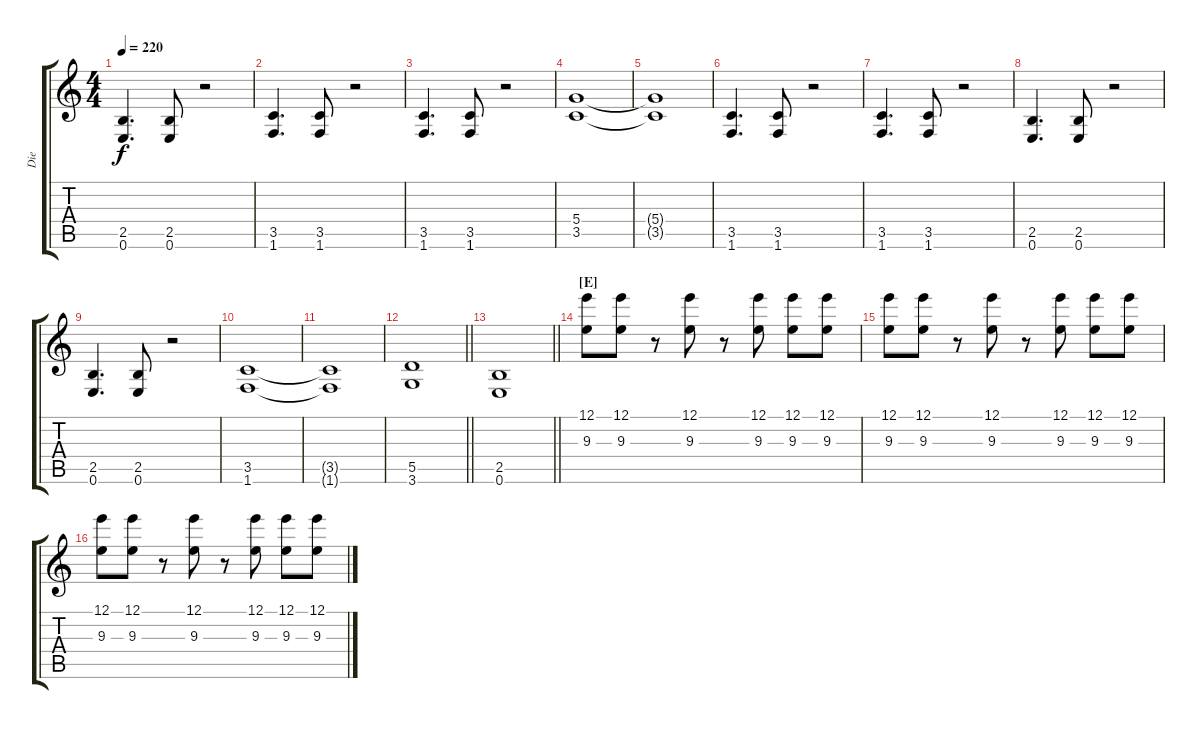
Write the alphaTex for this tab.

\track ("Die" "Die") {instrument overdrivenguitar}
\staff {score tabs}
\tuning (E4 B3 G3 D3 A2 E2) {hide}
\ts (4 4)
\tempo 220
\clef g2
\ks c
(2.5 0.6).4{d dy f} (2.5 0.6).8 r.2 |
(3.5 1.6).4{d} (3.5 1.6).8 r.2 |
(3.5 1.6).4{d} (3.5 1.6).8 r.2 |
(5.4 3.5).1 |
(5.4{t} 3.5{t}).1 |
(3.5 1.6).4{d} (3.5 1.6).8 r.2 |
(3.5 1.6).4{d} (3.5 1.6).8 r.2 |
(2.5 0.6).4{d} (2.5 0.6).8 r.2 |
(2.5 0.6).4{d} (2.5 0.6).8 r.2 |
(3.5 1.6).1 |
(3.5{t} 1.6{t}).1 |
\barLineRight lightlight
(5.5 3.6).1 |
\barLineRight lightlight
(2.5 0.6).1 |
\section ("" "[E]")
(12.1 9.3).8 (12.1 9.3).8 r.8 (12.1 9.3).8 r.8 (12.1 9.3).8 (12.1 9.3).8 (12.1 9.3).8 |
(12.1 9.3).8 (12.1 9.3).8 r.8 (12.1 9.3).8 r.8 (12.1 9.3).8 (12.1 9.3).8 (12.1 9.3).8 |
(12.1 9.3).8 (12.1 9.3).8 r.8 (12.1 9.3).8 r.8 (12.1 9.3).8 (12.1 9.3).8 (12.1 9.3).8
